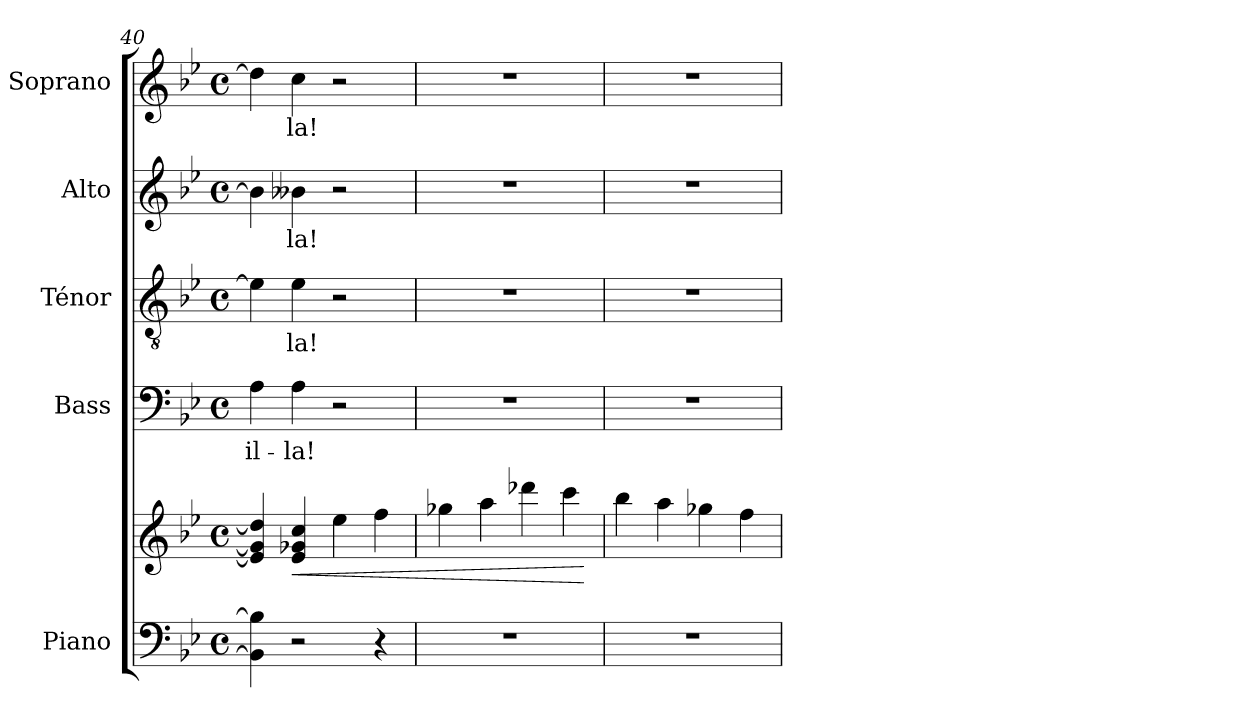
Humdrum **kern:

**kern	**kern	**dynam	**kern	**text	**kern	**text	**kern	**text	**kern	**text
*part5	*part5	*part5	*part4	*part4	*part3	*part3	*part2	*part2	*part1	*part1
*staff6	*staff5	*staff5/6	*staff4	*staff4	*staff3	*staff3	*staff2	*staff2	*staff1	*staff1
*I"Piano	*	*	*I"Bass	*	*I"Ténor	*	*I"Alto	*	*I"Soprano	*
*I'Pno.	*	*	*I'B.	*	*I'T.	*	*I'A.	*	*I'S.	*
*clefF4	*clefG2	*	*clefF4	*	*clefGv2	*	*clefG2	*	*clefG2	*
*	*	*	*	*	*	*	*ITrd2c3	*	*	*
*k[b-e-]	*k[b-e-]	*	*k[b-e-]	*	*k[b-e-]	*	*k[f#]	*	*k[b-e-]	*
*M4/4	*M4/4	*	*M4/4	*	*M4/4	*	*M4/4	*	*M4/4	*
*met(c)	*met(c)	*	*met(c)	*	*met(c)	*	*met(c)	*	*met(c)	*
=40	=40	=40	=40	=40	=40	=40	=40	=40	=40	=40
4BB-\] 4B-\]	4e-/] 4g-/] 4dd-/]	.	4A\	il-	4e-\]	.	4g-i\]	.	4dd-\]	.
!	!	!LO:HP:b	!	!	!	!	!	!	!	!
2r	4e-/ 4g-X/ 4cc/	<	4A\	-la!	4e-\	-la!	4g-Xi\	-la!	4cc\	-la!
.	4ee-\	.	2r	.	2r	.	2r	.	2r	.
4r	4ff\	.	.	.	.	.	.	.	.	.
=41	=41	=41	=41	=41	=41	=41	=41	=41	=41	=41
1r	4gg-X\	.	1r	.	1r	.	1r	.	1r	.
.	4aa\	.	.	.	.	.	.	.	.	.
.	4ddd-X\	.	.	.	.	.	.	.	.	.
.	4ccc\	.	.	.	.	.	.	.	.	.
.	.	[	.	.	.	.	.	.	.	.
=42	=42	=42	=42	=42	=42	=42	=42	=42	=42	=42
1r	4bb-\	.	1r	.	1r	.	1r	.	1r	.
.	4aa\	.	.	.	.	.	.	.	.	.
.	4gg-X\	.	.	.	.	.	.	.	.	.
.	4ff\	.	.	.	.	.	.	.	.	.
=	=	=	=	=	=	=	=	=	=	=
*-	*-	*-	*-	*-	*-	*-	*-	*-	*-	*-
